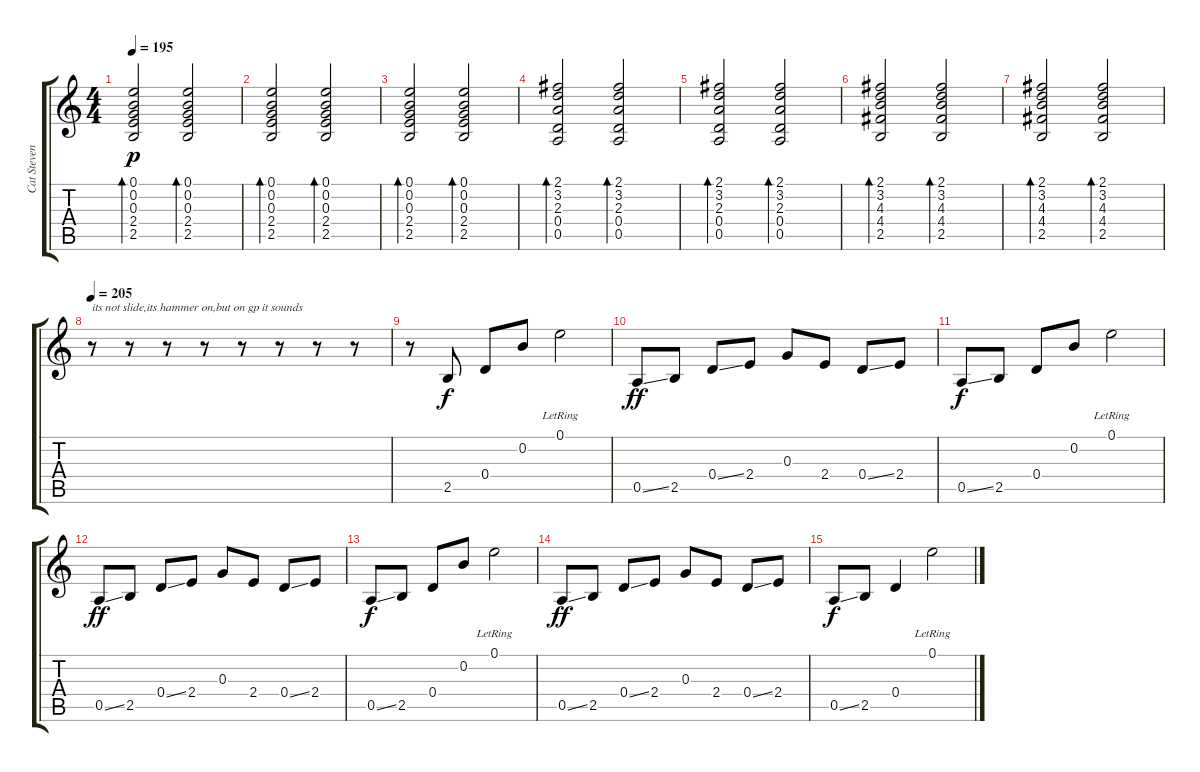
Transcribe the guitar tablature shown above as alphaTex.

\track ("Cat Stevens,guitar" "Cat Steven") {instrument acousticguitarsteel}
\staff {score tabs}
\tuning (E4 B3 G3 D3 A2 E2) {hide}
\ts (4 4)
\tempo 195
\clef g2
\ks c
(0.1 0.2 0.3 2.4 2.5).2{bd 120 dy p} (0.1 0.2 0.3 2.4 2.5).2{bd 120} |
(0.1 0.2 0.3 2.4 2.5).2{bd 120} (0.1 0.2 0.3 2.4 2.5).2{bd 120} |
(0.1 0.2 0.3 2.4 2.5).2{bd 120} (0.1 0.2 0.3 2.4 2.5).2{bd 120} |
(2.1 3.2 2.3 0.4 0.5).2{bd 120} (2.1 3.2 2.3 0.4 0.5).2{bd 120} |
(2.1 3.2 2.3 0.4 0.5).2{bd 120} (2.1 3.2 2.3 0.4 0.5).2{bd 120} |
(2.1 3.2 4.3 4.4 2.5).2{bd 120} (2.1 3.2 4.3 4.4 2.5).2{bd 120} |
(2.1 3.2 4.3 4.4 2.5).2{bd 120} (2.1 3.2 4.3 4.4 2.5).2{bd 120} |
\tempo 205
r.8{txt "its not slide,its hammer on,but on gp it sounds "} r.8 r.8 r.8 r.8 r.8 r.8 r.8 |
r.8 2.5.8{dy f} 0.4.8 0.2.8 0.1{lr}.2 |
0.5{ss}.8{dy ff} 2.5.8 0.4{ss}.8 2.4.8 0.3.8 2.4.8 0.4{ss}.8 2.4.8 |
0.5{ss}.8{dy f} 2.5.8 0.4.8 0.2.8 0.1{lr}.2 |
0.5{ss}.8{dy ff} 2.5.8 0.4{ss}.8 2.4.8 0.3.8 2.4.8 0.4{ss}.8 2.4.8 |
0.5{ss}.8{dy f} 2.5.8 0.4.8 0.2.8 0.1{lr}.2 |
0.5{ss}.8{dy ff} 2.5.8 0.4{ss}.8 2.4.8 0.3.8 2.4.8 0.4{ss}.8 2.4.8 |
0.5{ss}.8{dy f} 2.5.8 0.4.4 0.1{lr}.2
